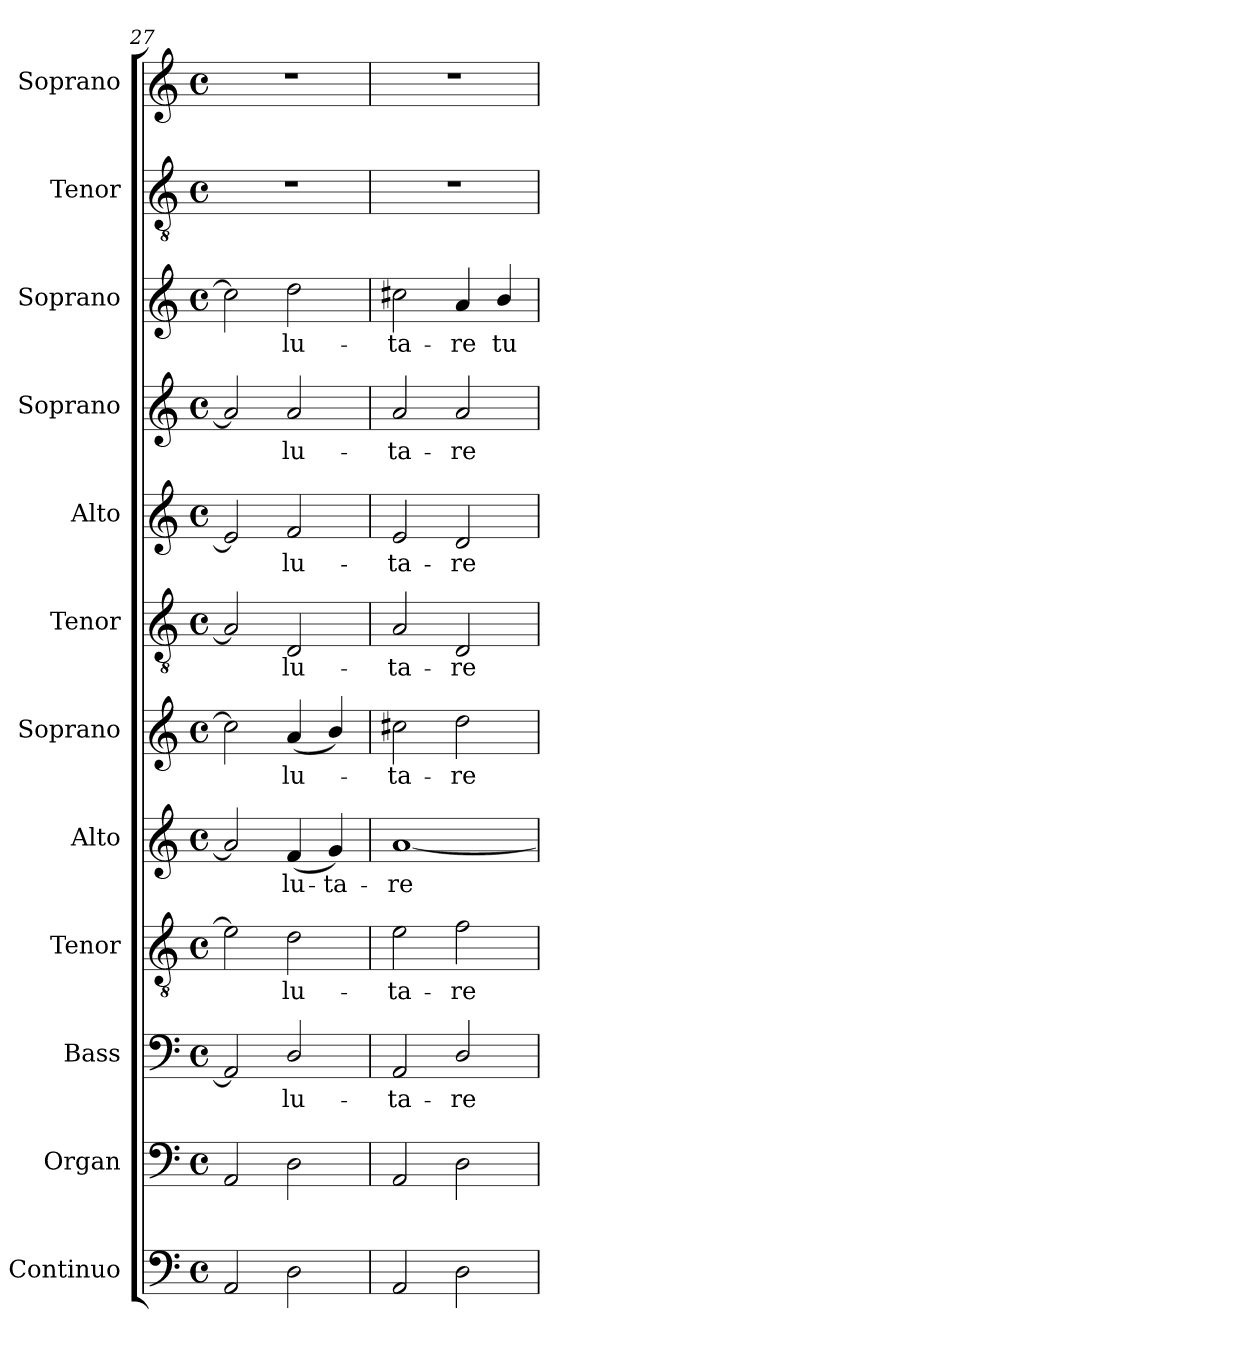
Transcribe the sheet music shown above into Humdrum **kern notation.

**kern	**kern	**kern	**text	**kern	**text	**kern	**text	**kern	**text	**kern	**text	**kern	**text	**kern	**text	**kern	**text	**kern	**kern
*part12	*part11	*part10	*part10	*part9	*part9	*part8	*part8	*part7	*part7	*part6	*part6	*part5	*part5	*part4	*part4	*part3	*part3	*part2	*part1
*staff12	*staff11	*staff10	*staff10	*staff9	*staff9	*staff8	*staff8	*staff7	*staff7	*staff6	*staff6	*staff5	*staff5	*staff4	*staff4	*staff3	*staff3	*staff2	*staff1
*I"Continuo	*I"Organ	*I"Bass	*	*I"Tenor	*	*I"Alto	*	*I"Soprano	*	*I"Tenor	*	*I"Alto	*	*I"Soprano	*	*I"Soprano	*	*I"Tenor	*I"Soprano
*I'Cont.	*I'Org.	*I'B.	*	*I'T.	*	*I'A.	*	*I'S.	*	*I'T.	*	*I'A.	*	*I'S.	*	*I'S.	*	*I'T.	*I'S.
*clefF4	*clefF4	*clefF4	*	*clefGv2	*	*clefG2	*	*clefG2	*	*clefGv2	*	*clefG2	*	*clefG2	*	*clefG2	*	*clefGv2	*clefG2
*	*	*	*	*ITrd7c12	*	*	*	*	*	*ITrd7c12	*	*	*	*	*	*	*	*	*
*k[]	*k[]	*k[]	*	*k[]	*	*k[]	*	*k[]	*	*k[]	*	*k[]	*	*k[]	*	*k[]	*	*k[]	*k[]
*C:	*C:	*C:	*	*C:	*	*C:	*	*C:	*	*C:	*	*C:	*	*C:	*	*C:	*	*C:	*C:
*M4/4	*M4/4	*M4/4	*	*M4/4	*	*M4/4	*	*M4/4	*	*M4/4	*	*M4/4	*	*M4/4	*	*M4/4	*	*M4/4	*M4/4
*met(c)	*met(c)	*met(c)	*	*met(c)	*	*met(c)	*	*met(c)	*	*met(c)	*	*met(c)	*	*met(c)	*	*met(c)	*	*met(c)	*met(c)
=27	=27	=27	=27	=27	=27	=27	=27	=27	=27	=27	=27	=27	=27	=27	=27	=27	=27	=27	=27
2AAi/	2AAi/	2AAi/]	.	2Ei\]	.	2ai/]	.	2cc#i\]	.	2AAi/]	.	2ei/]	.	2ai/]	.	2cc#i\]	.	1r	1r
!	!	!	!LO:LY:b:color=#000000	!	!	!	!	!	!	!	!	!	!	!	!	!	!	!	!
!	!	!	!	!	!LO:LY:b:color=#000000	!	!	!	!	!	!	!	!	!	!	!	!	!	!
!	!	!	!	!	!	!	!LO:LY:b:color=#000000	!	!	!	!	!	!	!	!	!	!	!	!
!	!	!	!	!	!	!	!	!	!LO:LY:b:color=#000000	!	!	!	!	!	!	!	!	!	!
!	!	!	!	!	!	!	!	!	!	!	!LO:LY:b:color=#000000	!	!	!	!	!	!	!	!
!	!	!	!	!	!	!	!	!	!	!	!	!	!LO:LY:b:color=#000000	!	!	!	!	!	!
!	!	!	!	!	!	!	!	!	!	!	!	!	!	!	!LO:LY:b:color=#000000	!	!	!	!
!	!	!	!	!	!	!	!	!	!	!	!	!	!	!	!	!	!LO:LY:b:color=#000000	!	!
2Di\	2Di\	2Di/	-lu-	2Di\	-lu-	(4fi/	-lu-	(4ai/	-lu-	2DDi/	-lu-	2fi/	-lu-	2ai/	-lu-	2ddi\	-lu-	.	.
!	!	!	!	!	!	!	!LO:LY:b:color=#000000	!	!	!	!	!	!	!	!	!	!	!	!
.	.	.	.	.	.	4gi/)	-ta-	4bi/)	.	.	.	.	.	.	.	.	.	.	.
=28	=28	=28	=28	=28	=28	=28	=28	=28	=28	=28	=28	=28	=28	=28	=28	=28	=28	=28	=28
!	!	!	!LO:LY:b:color=#000000	!	!	!	!	!	!	!	!	!	!	!	!	!	!	!	!
!	!	!	!	!	!LO:LY:b:color=#000000	!	!	!	!	!	!	!	!	!	!	!	!	!	!
!	!	!	!	!	!	!	!LO:LY:b:color=#000000	!	!	!	!	!	!	!	!	!	!	!	!
!	!	!	!	!	!	!	!	!	!LO:LY:b:color=#000000	!	!	!	!	!	!	!	!	!	!
!	!	!	!	!	!	!	!	!	!	!	!LO:LY:b:color=#000000	!	!	!	!	!	!	!	!
!	!	!	!	!	!	!	!	!	!	!	!	!	!LO:LY:b:color=#000000	!	!	!	!	!	!
!	!	!	!	!	!	!	!	!	!	!	!	!	!	!	!LO:LY:b:color=#000000	!	!	!	!
!	!	!	!	!	!	!	!	!	!	!	!	!	!	!	!	!	!LO:LY:b:color=#000000	!	!
2AAi/	2AAi/	2AAi/	-ta-	2Ei\	-ta-	[<1ai	-re	2cc#Xi\	-ta-	2AAi/	-ta-	2ei/	-ta-	2ai/	-ta-	2cc#i\	-ta-	1r	1r
!	!	!	!LO:LY:b:color=#000000	!	!	!	!	!	!	!	!	!	!	!	!	!	!	!	!
!	!	!	!	!	!LO:LY:b:color=#000000	!	!	!	!	!	!	!	!	!	!	!	!	!	!
!	!	!	!	!	!	!	!	!	!LO:LY:b:color=#000000	!	!	!	!	!	!	!	!	!	!
!	!	!	!	!	!	!	!	!	!	!	!LO:LY:b:color=#000000	!	!	!	!	!	!	!	!
!	!	!	!	!	!	!	!	!	!	!	!	!	!LO:LY:b:color=#000000	!	!	!	!	!	!
!	!	!	!	!	!	!	!	!	!	!	!	!	!	!	!LO:LY:b:color=#000000	!	!	!	!
!	!	!	!	!	!	!	!	!	!	!	!	!	!	!	!	!	!LO:LY:b:color=#000000	!	!
2Di\	2Di\	2Di/	-re	2Fi\	-re	.	.	2ddi\	-re	2DDi/	-re	2di/	-re	2ai/	-re	4ai/	-re	.	.
!	!	!	!	!	!	!	!	!	!	!	!	!	!	!	!	!	!LO:LY:b:color=#000000	!	!
.	.	.	.	.	.	.	.	.	.	.	.	.	.	.	.	4bi/	tu-	.	.
=	=	=	=	=	=	=	=	=	=	=	=	=	=	=	=	=	=	=	=
*-	*-	*-	*-	*-	*-	*-	*-	*-	*-	*-	*-	*-	*-	*-	*-	*-	*-	*-	*-
